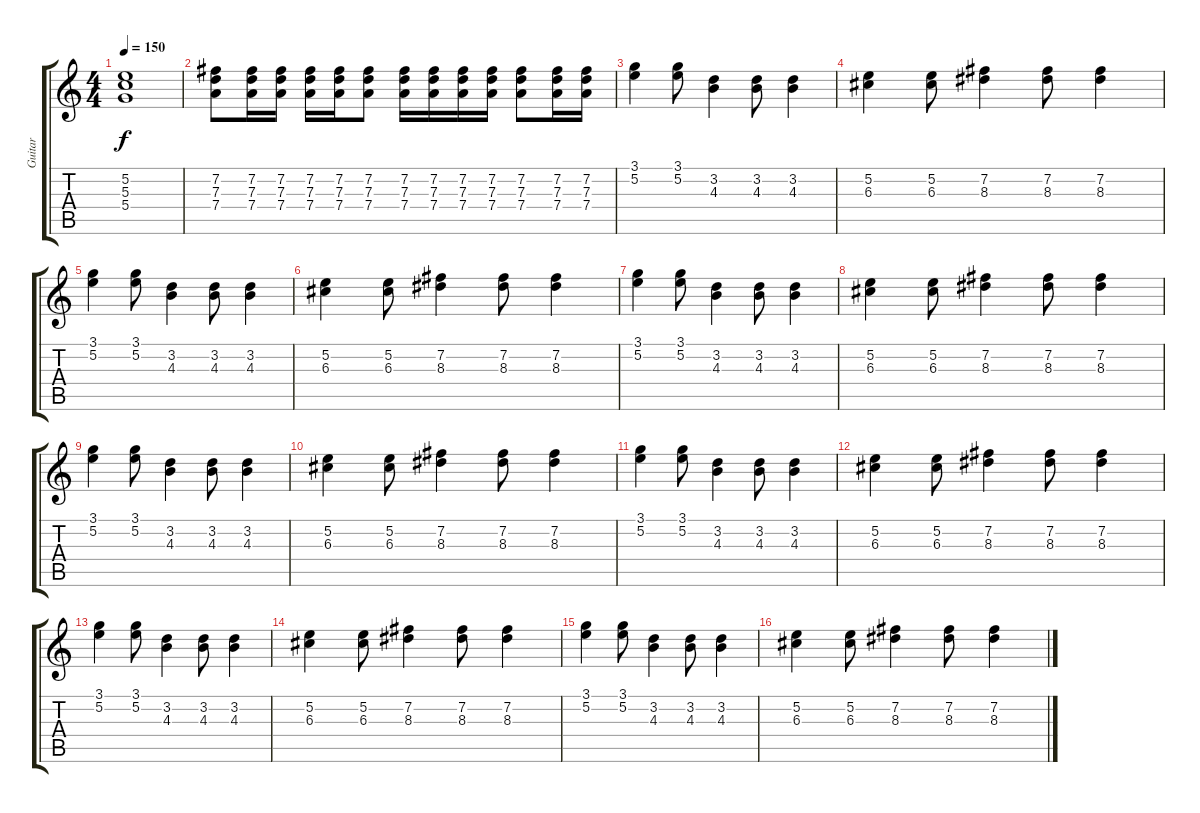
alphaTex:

\track ("Guitar" "Guitar") {instrument distortionguitar}
\staff {score tabs}
\tuning (E4 B3 G3 D3 A2 E2) {hide}
\ts (4 4)
\tempo 150
\clef g2
\ks c
(5.2 5.3 5.4).1{dy f} |
(7.2 7.3 7.4).8 (7.2 7.3 7.4).16 (7.2 7.3 7.4).16 (7.2 7.3 7.4).16 (7.2 7.3 7.4).16 (7.2 7.3 7.4).8 (7.2 7.3 7.4).16 (7.2 7.3 7.4).16 (7.2 7.3 7.4).16 (7.2 7.3 7.4).16 (7.2 7.3 7.4).8 (7.2 7.3 7.4).16 (7.2 7.3 7.4).16 |
(3.1 5.2).4 (3.1 5.2).8 (3.2 4.3).4 (3.2 4.3).8 (3.2 4.3).4 |
(5.2 6.3).4 (5.2 6.3).8 (7.2 8.3).4 (7.2 8.3).8 (7.2 8.3).4 |
(3.1 5.2).4 (3.1 5.2).8 (3.2 4.3).4 (3.2 4.3).8 (3.2 4.3).4 |
(5.2 6.3).4 (5.2 6.3).8 (7.2 8.3).4 (7.2 8.3).8 (7.2 8.3).4 |
(3.1 5.2).4 (3.1 5.2).8 (3.2 4.3).4 (3.2 4.3).8 (3.2 4.3).4 |
(5.2 6.3).4 (5.2 6.3).8 (7.2 8.3).4 (7.2 8.3).8 (7.2 8.3).4 |
(3.1 5.2).4 (3.1 5.2).8 (3.2 4.3).4 (3.2 4.3).8 (3.2 4.3).4 |
(5.2 6.3).4 (5.2 6.3).8 (7.2 8.3).4 (7.2 8.3).8 (7.2 8.3).4 |
(3.1 5.2).4 (3.1 5.2).8 (3.2 4.3).4 (3.2 4.3).8 (3.2 4.3).4 |
(5.2 6.3).4 (5.2 6.3).8 (7.2 8.3).4 (7.2 8.3).8 (7.2 8.3).4 |
(3.1 5.2).4 (3.1 5.2).8 (3.2 4.3).4 (3.2 4.3).8 (3.2 4.3).4 |
(5.2 6.3).4 (5.2 6.3).8 (7.2 8.3).4 (7.2 8.3).8 (7.2 8.3).4 |
(3.1 5.2).4 (3.1 5.2).8 (3.2 4.3).4 (3.2 4.3).8 (3.2 4.3).4 |
(5.2 6.3).4 (5.2 6.3).8 (7.2 8.3).4 (7.2 8.3).8 (7.2 8.3).4
